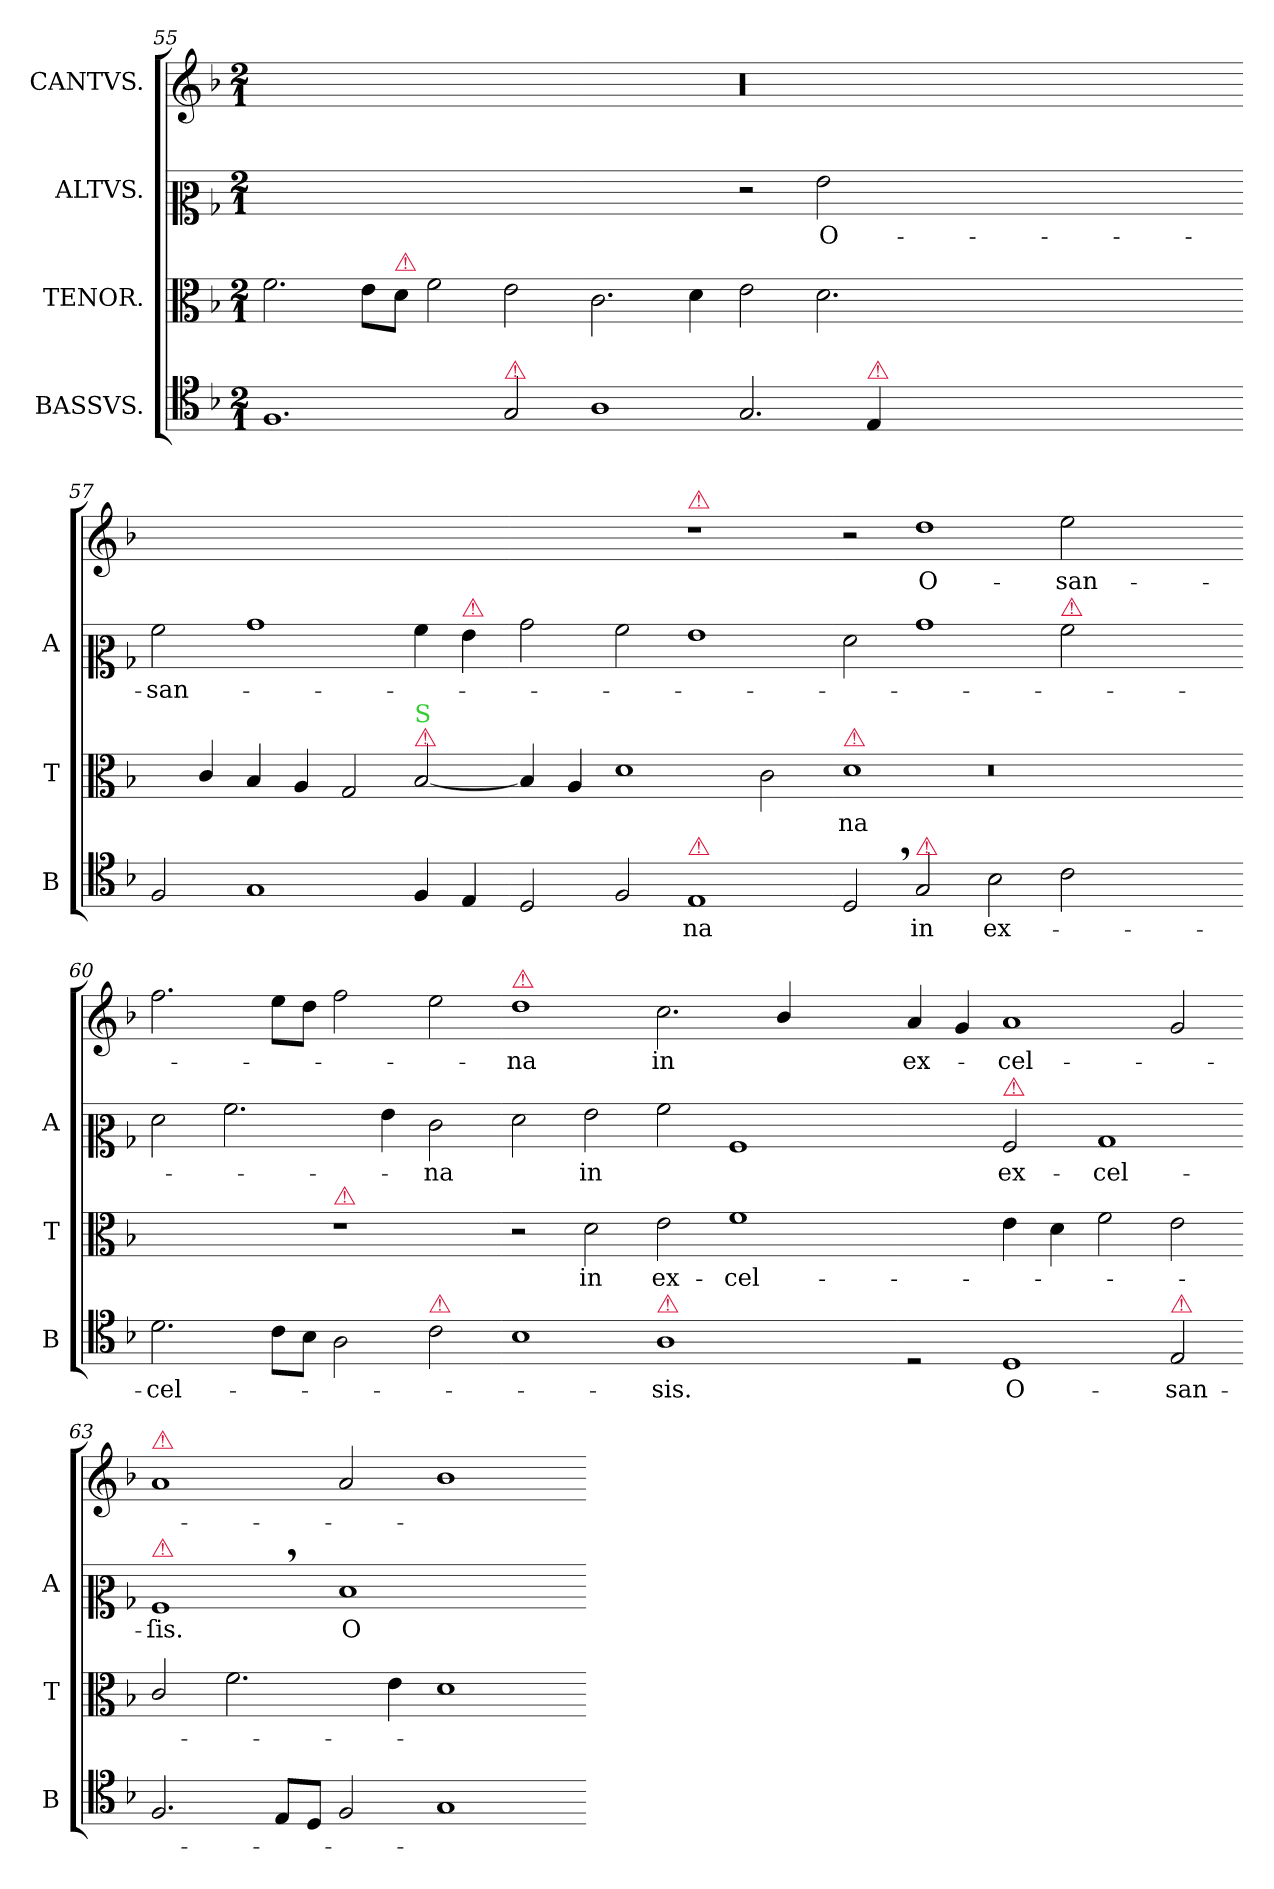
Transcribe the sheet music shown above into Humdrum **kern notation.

**kern	**text	**kern	**text	**kern	**text	**kern	**text
*part4	*part4	*part3	*part3	*part2	*part2	*part1	*part1
*staff4	*staff4	*staff3	*staff3	*staff2	*staff2	*staff1	*staff1
*I"BASSVS.	*	*I"TENOR.	*	*I"ALTVS.	*	*I"CANTVS.	*
*I'B	*	*I'T	*	*I'A	*	*	*
*clefC4	*	*clefC3	*	*clefC2	*	*clefG2	*
*k[b-]	*	*k[b-]	*	*k[b-]	*	*k[b-]	*
*M2/1	*	*M2/1	*	*M2/1	*	*M2/1	*
=55	=55	=55	=55	=55	=55	=55	=55
1.F	.	2.f\	.	0ryy	.	0ryy	.
.	.	8e\L	.	.	.	.	.
!	!	!LO:TX:a:color=crimson:t=⚠	!	!	!	!	!
.	.	8d\J	.	.	.	.	.
.	.	2f\	.	.	.	.	.
!LO:TX:a:color=crimson:t=⚠	!	!	!	!	!	!	!
2G/	.	2e\	.	.	.	.	.
=56-	=56-	=56-	=56-	=56-	=56-	=56-	=56-
1A	.	2.c\	.	1ryy	.	1ryy	.
.	.	4d\	.	.	.	.	.
2.G/	.	2e\	.	2r	.	00r	.
.	.	2.d\	.	2g\	O-	.	.
!LO:TX:a:color=crimson:t=⚠	!	!	!	!	!	!	!
4E/	.	.	.	.	.	.	.
0.ryy	.	.	.	0.ryy	.	.	.
.	.	0ryy	.	.	.	.	.
.	.	2.ryy	.	.	.	.	.
=57-	=57-	=57-	=57-	=57-	=57-	=57-	=57-
2F/	.	4ryy	.	2a\	-san-	0ryy	.
.	.	4c/	.	.	.	.	.
1G	.	4B-/	.	1b-	.	.	.
.	.	4A/	.	.	.	.	.
.	.	2G/	.	.	.	.	.
!	!	!LO:TX:a:color=crimson:t=⚠	!	!	!	!	!
!	!	!LO:TX:a:color=limegreen:t=S	!	!	!	!	!
4F/	.	[2B-/	.	4a\	.	.	.
!	!	!	!	!LO:TX:a:color=crimson:t=⚠	!	!	!
4E/	.	.	.	4g\	.	.	.
=58-	=58-	=58-	=58-	=58-	=58-	=58-	=58-
2D/	.	4B-/]	.	2b-\	.	1ryy	.
.	.	4A/	.	.	.	.	.
2F/	.	1d	.	2a\	.	.	.
!	!	!	!	!	!	!LO:TX:a:color=crimson:t=⚠	!
!LO:TX:a:color=crimson:t=⚠	!	!	!	!	!	!	!
1E	-na	.	.	1g	.	1r	.
.	.	2c\	.	.	.	.	.
=59-	=59-	=59-	=59-	=59-	=59-	=59-	=59-
!	!	!LO:TX:a:color=crimson:t=⚠	!	!	!	!	!
2D,/	.	1d	-na	2f\	.	2r	.
!LO:TX:a:color=crimson:t=⚠	!	!	!	!	!	!	!
2G/	in	.	.	1b-	.	1dd	O-
2B-\	ex-	0r	.	.	.	.	.
!	!	!	!	!LO:TX:a:color=crimson:t=⚠	!	!	!
2c\	.	.	.	2a\	.	2ee\	-san-
1ryy	.	.	.	1ryy	.	1ryy	.
=60-	=60-	=60-	=60-	=60-	=60-	=60-	=60-
2.d\	-cel-	1ryy	.	2f\	.	2.ff\	.
.	.	.	.	2.a\	.	.	.
8c\L	.	.	.	.	.	8ee\L	.
8B-\J	.	.	.	.	.	8dd\J	.
!	!	!LO:TX:a:color=crimson:t=⚠	!	!	!	!	!
2A\	.	1r	.	.	.	2ff\	.
.	.	.	.	4g\	.	.	.
!LO:TX:a:color=crimson:t=⚠	!	!	!	!	!	!	!
2c\	.	.	.	2e\	na	2ee\	.
=61-	=61-	=61-	=61-	=61-	=61-	=61-	=61-
!	!	!	!	!	!	!LO:TX:a:color=crimson:t=⚠	!
1B-	.	2r	.	2f\	.	1dd	-na
.	.	2d\	in	2g\	in	.	.
!LO:TX:a:color=crimson:t=⚠	!	!	!	!	!	!	!
1A	-sis.	2e\	ex-	2a\	.	2.cc\	in
.	.	1f\	-cel-	1A/	.	.	.
.	.	.	.	.	.	4b-/	.
2ryy	.	.	.	.	.	2ryy	.
=62-	=62-	=62-	=62-	=62-	=62-	=62-	=62-
2rD	.	2ryy	.	2ryy	.	4a/	ex-
.	.	.	.	.	.	4g/	.
!	!	!	!	!LO:TX:a:color=crimson:t=⚠	!	!	!
1D	O-	4e\	.	2A/	ex-	1a	-cel-
.	.	4d\	.	.	.	.	.
.	.	2f\	.	1B-	-cel-	.	.
!LO:TX:a:color=crimson:t=⚠	!	!	!	!	!	!	!
2E/	-san-	2e\	.	.	.	2g/	.
=63-	=63-	=63-	=63-	=63-	=63-	=63-	=63-
!	!	!	!	!	!	!LO:TX:a:color=crimson:t=⚠	!
!	!	!	!	!LO:TX:a:color=crimson:t=⚠	!	!	!
2.F/	.	2c/	.	1A,	-ſis.	1a	.
.	.	2.f\	.	.	.	.	.
8E/L	.	.	.	.	.	.	.
8D/J	.	.	.	.	.	.	.
2F/	.	.	.	1d	O-	2a/	.
.	.	4e\	.	.	.	.	.
1G/	.	1d\	.	.	.	1b-\	.
.	.	.	.	2ryy	.	.	.
=-	=-	=-	=-	=-	=-	=-	=-
*-	*-	*-	*-	*-	*-	*-	*-
